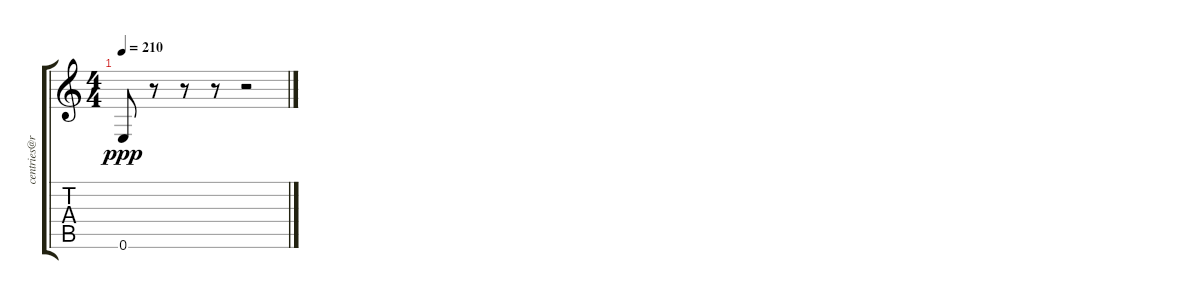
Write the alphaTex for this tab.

\track ("" "centries@r") {instrument overdrivenguitar}
\staff {score tabs}
\tuning (E4 B3 G3 D3 A2 E2) {hide}
\ts (4 4)
\tempo 210
\clef g2
\ks c
0.6.8{dy ppp} r.8 r.8 r.8 r.2
